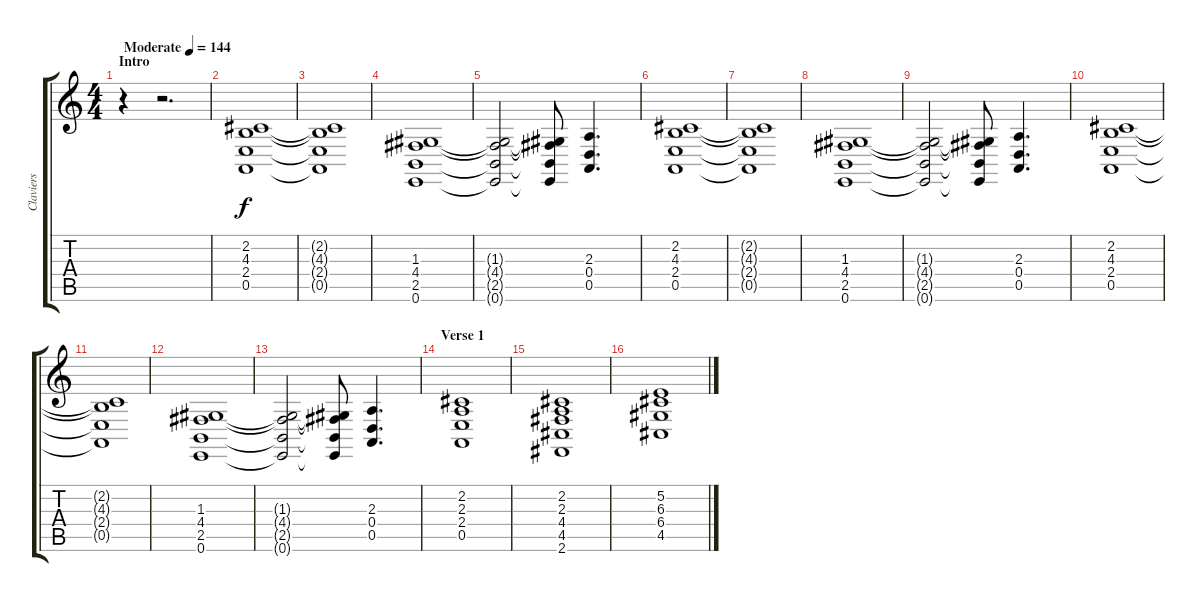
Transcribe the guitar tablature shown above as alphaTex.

\track ("Claviers" "Claviers") {instrument synthstrings1}
\staff {score tabs}
\tuning (E4 B3 G3 D3 A2 E2) {hide}
\ts (4 4)
\section ("" "Intro")
\tempo (144 "Moderate")
\clef g2
\ks c
r.4{dy f instrument synthstrings1} r.2{d} |
(2.2 4.3 2.4 0.5).1 |
(2.2{t} 4.3{t} 2.4{t} 0.5{t}).1 |
(1.3 4.4 2.5 0.6).1 |
(1.3{t} 4.4{t} 2.5{t} 0.6{t}).2 (1.3{t} 4.4{t} 2.5{t} 0.6{t}).8 (2.3 0.4 0.5).4{d} |
(2.2 4.3 2.4 0.5).1 |
(2.2{t} 4.3{t} 2.4{t} 0.5{t}).1 |
(1.3 4.4 2.5 0.6).1 |
(1.3{t} 4.4{t} 2.5{t} 0.6{t}).2 (1.3{t} 4.4{t} 2.5{t} 0.6{t}).8 (2.3 0.4 0.5).4{d} |
(2.2 4.3 2.4 0.5).1 |
(2.2{t} 4.3{t} 2.4{t} 0.5{t}).1 |
(1.3 4.4 2.5 0.6).1 |
(1.3{t} 4.4{t} 2.5{t} 0.6{t}).2 (1.3{t} 4.4{t} 2.5{t} 0.6{t}).8 (2.3 0.4 0.5).4{d} |
\section ("" "Verse 1")
(2.2 2.3 2.4 0.5).1 |
(2.2 2.3 4.4 4.5 2.6).1 |
(5.2 6.3 6.4 4.5).1
